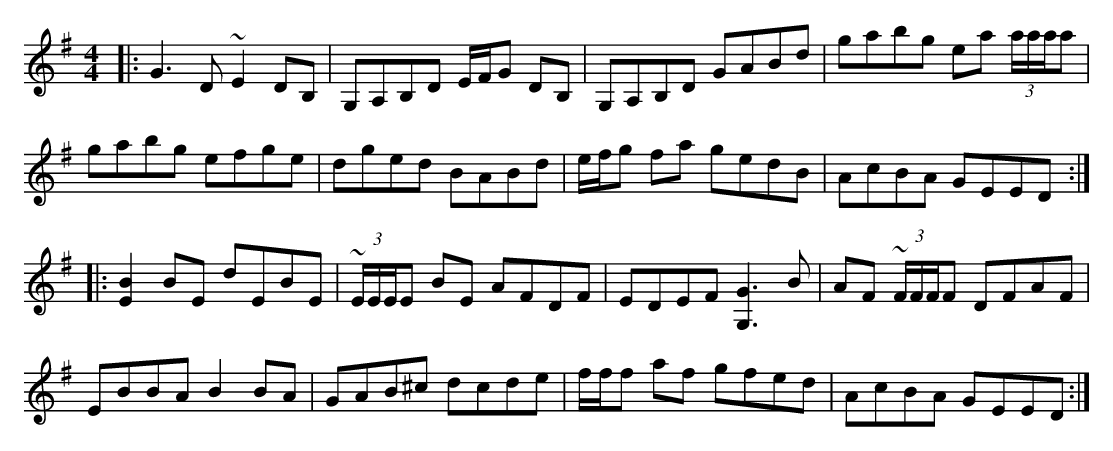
X:1
M:4/4
K:G
|:G3D ~E2DB,|G,A,B,D E/F/G DB,|G,A,B,D GABd|gabg ea (3a/a/a/a|
gabg efge|dged BABd|e/f/g fa gedB|AcBA GEED:|
|:[B2E2] BE dEBE|~(3E/E/E/E BE AFDF|EDEF [G,3G3] B|AF ~(3F/F/F/F DFAF|
EBBA B2 BA|GAB^c dcde|f/f/f af gfed|AcBA GEED:|
